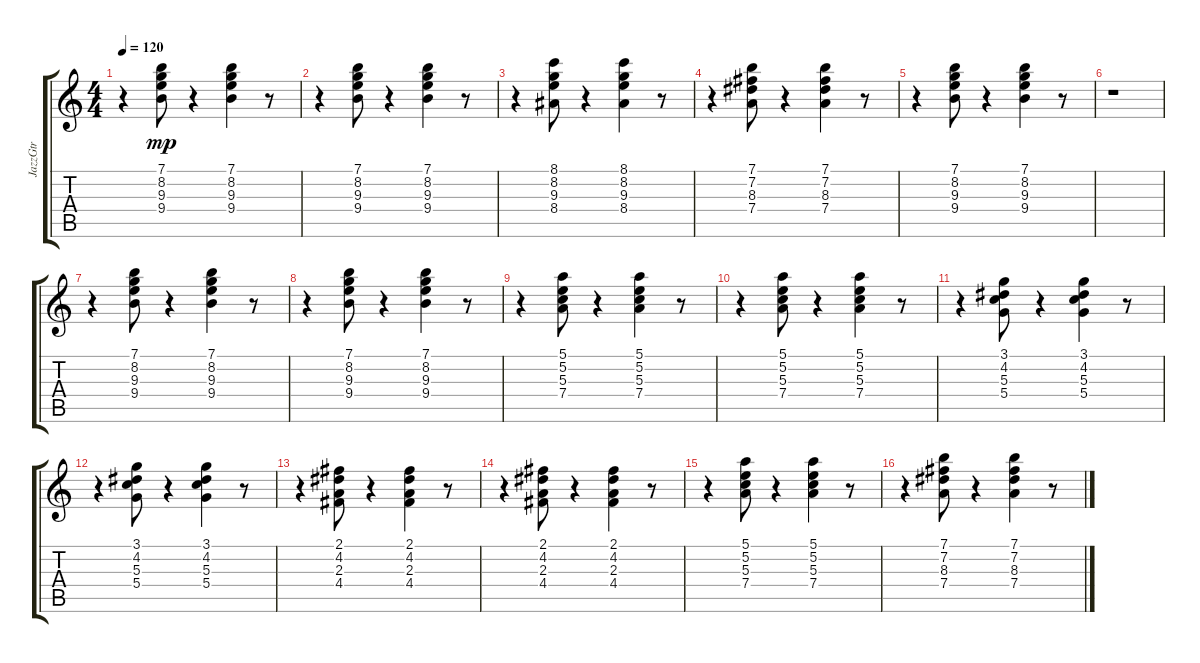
\track ("JazzGtr" "JazzGtr") {instrument electricguitarjazz}
\staff {score tabs}
\tuning (E4 B3 G3 D3 A2 E2) {hide}
\ts (4 4)
\tempo 120
\clef g2
\ks c
r.4{dy mp} (7.1 8.2 9.3 9.4).8 r.4 (7.1 8.2 9.3 9.4).4 r.8 |
r.4 (7.1 8.2 9.3 9.4).8 r.4 (7.1 8.2 9.3 9.4).4 r.8 |
r.4 (8.1 8.2 9.3 8.4).8 r.4 (8.1 8.2 9.3 8.4).4 r.8 |
r.4 (7.1 7.2 8.3 7.4).8 r.4 (7.1 7.2 8.3 7.4).4 r.8 |
r.4 (7.1 8.2 9.3 9.4).8 r.4 (7.1 8.2 9.3 9.4).4 r.8 |
r.1 |
r.4 (7.1 8.2 9.3 9.4).8 r.4 (7.1 8.2 9.3 9.4).4 r.8 |
r.4 (7.1 8.2 9.3 9.4).8 r.4 (7.1 8.2 9.3 9.4).4 r.8 |
r.4 (5.1 5.2 5.3 7.4).8 r.4 (5.1 5.2 5.3 7.4).4 r.8 |
r.4 (5.1 5.2 5.3 7.4).8 r.4 (5.1 5.2 5.3 7.4).4 r.8 |
r.4 (3.1 4.2 5.3 5.4).8 r.4 (3.1 4.2 5.3 5.4).4 r.8 |
r.4 (3.1 4.2 5.3 5.4).8 r.4 (3.1 4.2 5.3 5.4).4 r.8 |
r.4 (2.1 4.2 2.3 4.4).8 r.4 (2.1 4.2 2.3 4.4).4 r.8 |
r.4 (2.1 4.2 2.3 4.4).8 r.4 (2.1 4.2 2.3 4.4).4 r.8 |
r.4 (5.1 5.2 5.3 7.4).8 r.4 (5.1 5.2 5.3 7.4).4 r.8 |
r.4 (7.1 7.2 8.3 7.4).8 r.4 (7.1 7.2 8.3 7.4).4 r.8
